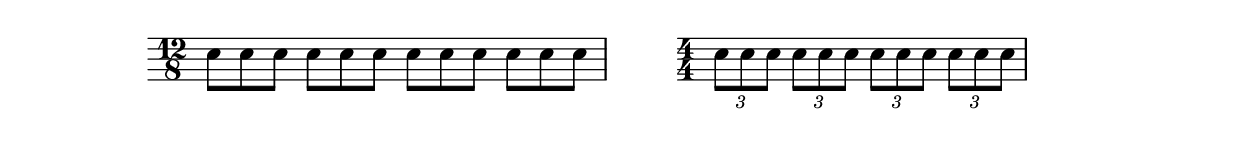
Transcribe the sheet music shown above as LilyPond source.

\version "2.24.1"
\layout {
  \context {
    \Score
    %% Changing the defaults from engraver-init.ly
    measureBarType = "|"
    startRepeatBarType = "[|:"
    endRepeatBarType = ":|]"
    doubleRepeatBarType = ":|][|:"
  }
}

\score {
    \new Staff {
      \context Voice {
      \time 12/8
      \numericTimeSignature
      \omit Score.Clef
      \relative b'{c8[ c c] c[ c c] c[ c c] c[ c c]} \bar "|"
    \stopStaff
      s1
      \startStaff
      \time 4/4
      \relative b'{\repeat unfold 4 { \tuplet 3/2 {c8[ c c]}}} \bar "|"

      }
    }

  \layout {
}
}
